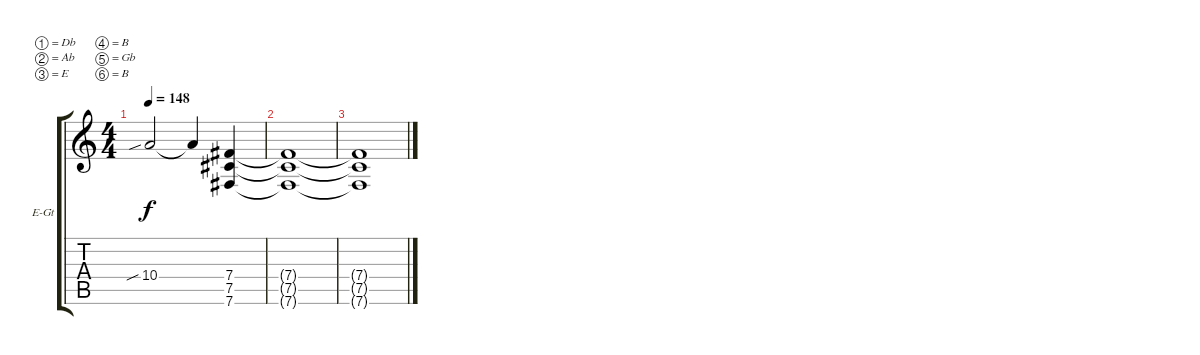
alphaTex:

\bracketExtendMode groupsimilarinstruments
\firstSystemTrackNameOrientation horizontal
\otherSystemsTrackNameOrientation horizontal
\track ("Electric Guitar" "E-Gt") {instrument distortionguitar}
\staff {score tabs}
\tuning (Db4 Ab3 E3 B2 Gb2 B1)
\ts (4 4)
\tempo 148
\clef g2
\ks c
10.4{sib}.2{dy f} 10.4{t}.4 (7.4 7.5 7.6).4 |
(7.4{t} 7.5{t} 7.6{t}).1 |
(7.4{t} 7.5{t} 7.6{t}).1
